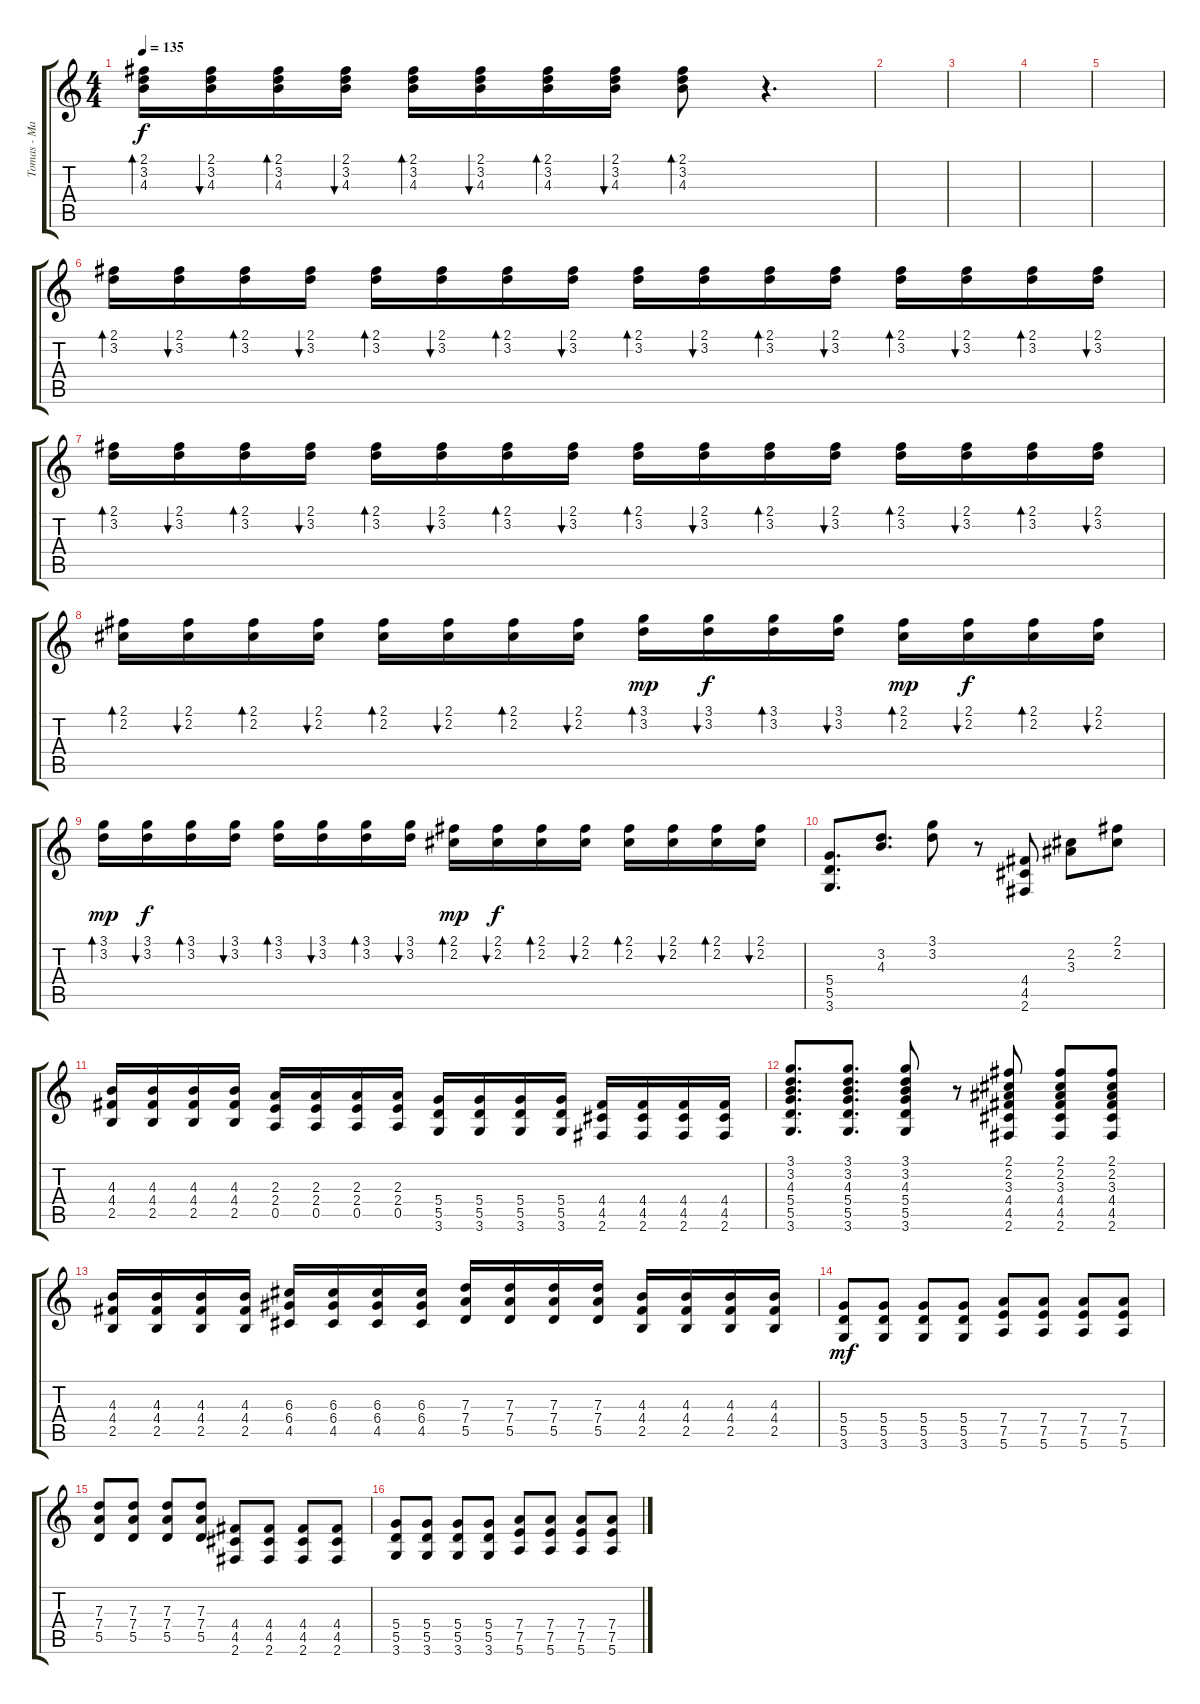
\track ("Tomas - Main Guitar" "Tomas - Ma") {instrument distortionguitar}
\staff {score tabs}
\tuning (E4 B3 G3 D3 A2 E2) {hide}
\ts (4 4)
\tempo 135
\clef g2
\ks c
(2.1 3.2 4.3).16{bd 60 dy f} (2.1 3.2 4.3).16{bu 60} (2.1 3.2 4.3).16{bd 60} (2.1 3.2 4.3).16{bu 60} (2.1 3.2 4.3).16{bd 60} (2.1 3.2 4.3).16{bu 60} (2.1 3.2 4.3).16{bd 60} (2.1 3.2 4.3).16{bu 60} (2.1 3.2 4.3).8{bd 60} r.4{d} |
|
|
|
|
(2.1 3.2).16{bd 60 volume 10} (2.1 3.2).16{bu 60} (2.1 3.2).16{bd 60} (2.1 3.2).16{bu 60} (2.1 3.2).16{bd 60} (2.1 3.2).16{bu 60} (2.1 3.2).16{bd 60} (2.1 3.2).16{bu 60} (2.1 3.2).16{bd 60} (2.1 3.2).16{bu 60} (2.1 3.2).16{bd 60} (2.1 3.2).16{bu 60} (2.1 3.2).16{bd 60} (2.1 3.2).16{bu 60} (2.1 3.2).16{bd 60} (2.1 3.2).16{bu 60} |
(2.1 3.2).16{bd 60} (2.1 3.2).16{bu 60} (2.1 3.2).16{bd 60} (2.1 3.2).16{bu 60} (2.1 3.2).16{bd 60} (2.1 3.2).16{bu 60} (2.1 3.2).16{bd 60} (2.1 3.2).16{bu 60} (2.1 3.2).16{bd 60} (2.1 3.2).16{bu 60} (2.1 3.2).16{bd 60} (2.1 3.2).16{bu 60} (2.1 3.2).16{bd 60} (2.1 3.2).16{bu 60} (2.1 3.2).16{bd 60} (2.1 3.2).16{bu 60} |
(2.1 2.2).16{bd 60} (2.1 2.2).16{bu 60} (2.1 2.2).16{bd 60} (2.1 2.2).16{bu 60} (2.1 2.2).16{bd 60} (2.1 2.2).16{bu 60} (2.1 2.2).16{bd 60} (2.1 2.2).16{bu 60} (3.1 3.2).16{bd 60 dy mp} (3.1 3.2).16{bu 60 dy f} (3.1 3.2).16{bd 60} (3.1 3.2).16{bu 60} (2.1 2.2).16{bd 60 dy mp} (2.1 2.2).16{bu 60 dy f} (2.1 2.2).16{bd 60} (2.1 2.2).16{bu 60} |
(3.1 3.2).16{bd 60 dy mp} (3.1 3.2).16{bu 60 dy f} (3.1 3.2).16{bd 60} (3.1 3.2).16{bu 60} (3.1 3.2).16{bd 60} (3.1 3.2).16{bu 60} (3.1 3.2).16{bd 60} (3.1 3.2).16{bu 60} (2.1 2.2).16{bd 60 dy mp} (2.1 2.2).16{bu 60 dy f} (2.1 2.2).16{bd 60} (2.1 2.2).16{bu 60} (2.1 2.2).16{bd 60} (2.1 2.2).16{bu 60} (2.1 2.2).16{bd 60} (2.1 2.2).16{bu 60} |
(5.4 5.5 3.6).8{d volume 12} (3.2 4.3).8{d} (3.1 3.2).8 r.8 (4.4 4.5 2.6).8 (2.2 3.3).8 (2.1 2.2).8 |
(4.3 4.4 2.5).16{volume 13 instrument distortionguitar} (4.3 4.4 2.5).16 (4.3 4.4 2.5).16 (4.3 4.4 2.5).16 (2.3 2.4 0.5).16 (2.3 2.4 0.5).16 (2.3 2.4 0.5).16 (2.3 2.4 0.5).16 (5.4 5.5 3.6).16 (5.4 5.5 3.6).16 (5.4 5.5 3.6).16 (5.4 5.5 3.6).16 (4.4 4.5 2.6).16 (4.4 4.5 2.6).16 (4.4 4.5 2.6).16 (4.4 4.5 2.6).16 |
(3.1 3.2 4.3 5.4 5.5 3.6).8{d volume 12 instrument electricguitarclean} (3.1 3.2 4.3 5.4 5.5 3.6).8{d} (3.1 3.2 4.3 5.4 5.5 3.6).8 r.8 (2.1 2.2 3.3 4.4 4.5 2.6).8 (2.1 2.2 3.3 4.4 4.5 2.6).8 (2.1 2.2 3.3 4.4 4.5 2.6).8 |
(4.3 4.4 2.5).16{volume 13 instrument distortionguitar} (4.3 4.4 2.5).16 (4.3 4.4 2.5).16 (4.3 4.4 2.5).16 (6.3 6.4 4.5).16 (6.3 6.4 4.5).16 (6.3 6.4 4.5).16 (6.3 6.4 4.5).16 (7.3 7.4 5.5).16 (7.3 7.4 5.5).16 (7.3 7.4 5.5).16 (7.3 7.4 5.5).16 (4.3 4.4 2.5).16 (4.3 4.4 2.5).16 (4.3 4.4 2.5).16 (4.3 4.4 2.5).16 |
(5.4 5.5 3.6).8{dy mf} (5.4 5.5 3.6).8 (5.4 5.5 3.6).8 (5.4 5.5 3.6).8 (7.4 7.5 5.6).8 (7.4 7.5 5.6).8 (7.4 7.5 5.6).8 (7.4 7.5 5.6).8 |
(7.3 7.4 5.5).8 (7.3 7.4 5.5).8 (7.3 7.4 5.5).8 (7.3 7.4 5.5).8 (4.4 4.5 2.6).8 (4.4 4.5 2.6).8 (4.4 4.5 2.6).8 (4.4 4.5 2.6).8 |
(5.4 5.5 3.6).8 (5.4 5.5 3.6).8 (5.4 5.5 3.6).8 (5.4 5.5 3.6).8 (7.4 7.5 5.6).8 (7.4 7.5 5.6).8 (7.4 7.5 5.6).8 (7.4 7.5 5.6).8
